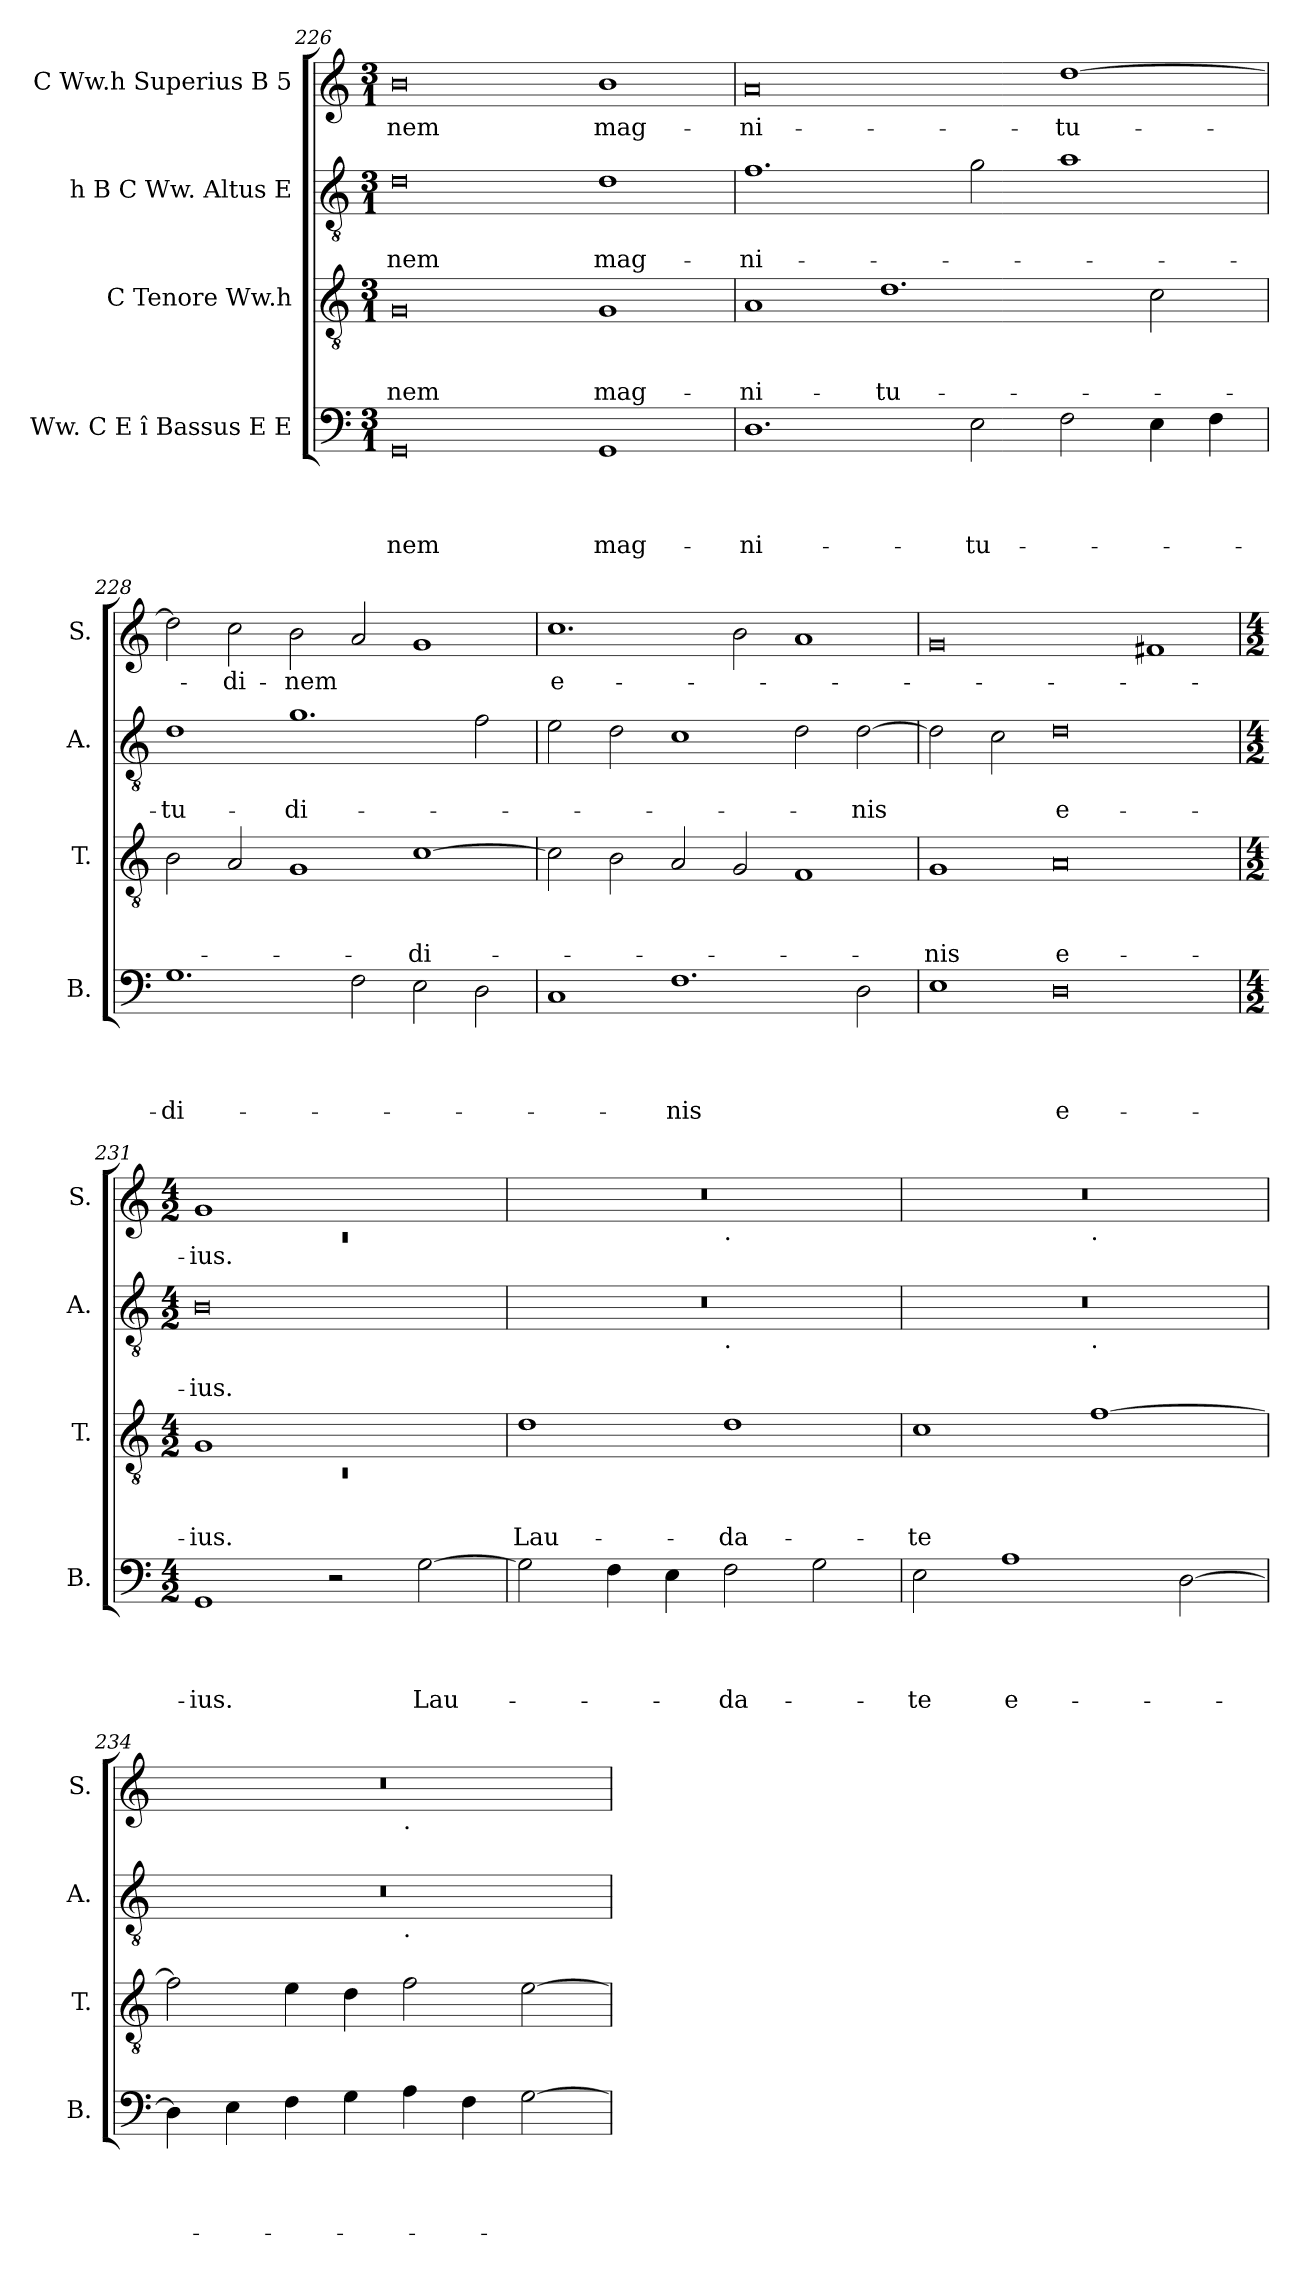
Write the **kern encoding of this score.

**kern	**text	**text	**text	**text	**kern	**text	**text	**text	**kern	**text	**text	**kern	**text
*part4	*part4	*part4	*part4	*part4	*part3	*part3	*part3	*part3	*part2	*part2	*part2	*part1	*part1
*staff4	*staff4	*staff4	*staff4	*staff4	*staff3	*staff3	*staff3	*staff3	*staff2	*staff2	*staff2	*staff1	*staff1
*I"Ww. C E î Bassus E E	*	*	*	*	*I"C Tenore Ww.h	*	*	*	*I"h B C Ww. Altus E	*	*	*I"C Ww.h Superius B 5	*
*I'B.	*	*	*	*	*I'T.	*	*	*	*I'A.	*	*	*I'S.	*
*clefF4	*	*	*	*	*clefGv2	*	*	*	*clefGv2	*	*	*clefG2	*
*k[]	*	*	*	*	*k[]	*	*	*	*k[]	*	*	*k[]	*
*C:	*	*	*	*	*C:	*	*	*	*C:	*	*	*C:	*
*M3/1	*	*	*	*	*M3/1	*	*	*	*M3/1	*	*	*M3/1	*
=226	=226	=226	=226	=226	=226	=226	=226	=226	=226	=226	=226	=226	=226
!	!	!	!	!LO:LY:b	!	!	!	!LO:LY:b	!	!	!LO:LY:b	!	!LO:LY:b
0GG	.	.	.	-nem	0G	.	.	-nem	0d	.	-nem	0b	-nem
!	!	!	!	!LO:LY:b	!	!	!	!LO:LY:b	!	!	!LO:LY:b	!	!LO:LY:b
1GG	.	.	.	mag-	1G	.	.	mag-	1d	.	mag-	1b	mag-
=227	=227	=227	=227	=227	=227	=227	=227	=227	=227	=227	=227	=227	=227
!	!	!	!	!LO:LY:b	!	!	!	!LO:LY:b	!	!	!LO:LY:b	!	!LO:LY:b:rj
1.D	.	.	.	-ni-	1A	.	.	-ni-	1.f	.	-ni-	0a	-ni-
!	!	!	!	!	!	!	!	!LO:LY:b	!	!	!	!	!
.	.	.	.	.	1.d	.	.	-tu-	.	.	.	.	.
!	!	!	!	!LO:LY:b	!	!	!	!	!	!	!	!	!
2E\	.	.	.	-tu-	.	.	.	.	2g\	.	.	.	.
!	!	!	!	!	!	!	!	!	!	!	!	!	!LO:LY:b
2F\	.	.	.	.	.	.	.	.	1a	.	.	[>1dd	-tu-
4E\	.	.	.	.	2c\	.	.	.	.	.	.	.	.
4F\	.	.	.	.	.	.	.	.	.	.	.	.	.
!!LO:PB:g=z
=228	=228	=228	=228	=228	=228	=228	=228	=228	=228	=228	=228	=228	=228
!	!	!	!	!LO:LY:b	!	!	!	!	!	!	!LO:LY:b	!	!
1.G	.	.	.	-di-	2B\	.	.	.	1d	.	-tu-	2dd\]	.
!	!	!	!	!	!	!	!	!	!	!	!	!	!LO:LY:b
.	.	.	.	.	2A/	.	.	.	.	.	.	2cc\	-di-
!	!	!	!	!	!	!	!	!	!	!	!LO:LY:b	!	!LO:LY:b
.	.	.	.	.	1G	.	.	.	1.g	.	-di-	2b\	-nem
2F\	.	.	.	.	.	.	.	.	.	.	.	2a/	.
!	!	!	!	!	!	!	!	!LO:LY:b	!	!	!	!	!
2E\	.	.	.	.	[>1c	.	.	-di-	.	.	.	1g	.
2D\	.	.	.	.	.	.	.	.	2f\	.	.	.	.
=229	=229	=229	=229	=229	=229	=229	=229	=229	=229	=229	=229	=229	=229
!	!	!	!	!	!	!	!	!	!	!	!	!	!LO:LY:b:rj
1C	.	.	.	.	2c\]	.	.	.	2e\	.	.	1.cc	e-
.	.	.	.	.	2B\	.	.	.	2d\	.	.	.	.
!	!	!	!	!LO:LY:b	!	!	!	!	!	!	!	!	!
1.F	.	.	.	-nis	2A/	.	.	.	1c	.	.	.	.
.	.	.	.	.	2G/	.	.	.	.	.	.	2b\	.
.	.	.	.	.	1F	.	.	.	2d\	.	.	1a	.
!	!	!	!	!	!	!	!	!	!	!	!LO:LY:b	!	!
2D\	.	.	.	.	.	.	.	.	[>2d\	.	-nis	.	.
=230	=230	=230	=230	=230	=230	=230	=230	=230	=230	=230	=230	=230	=230
!	!	!	!	!	!	!	!	!LO:LY:b	!	!	!	!	!
1E	.	.	.	.	1G	.	.	-nis	2d\]	.	.	0g	.
.	.	.	.	.	.	.	.	.	2c\	.	.	.	.
!	!	!	!	!LO:LY:b:rj	!	!	!	!LO:LY:b:rj	!	!	!LO:LY:b:rj	!	!
0D	.	.	.	e-	0A	.	.	e-	0d	.	e-	.	.
.	.	.	.	.	.	.	.	.	.	.	.	1f#	.
=231	=231	=231	=231	=231	=231	=231	=231	=231	=231	=231	=231	=231	=231
*M4/2	*	*	*	*	*M4/2	*	*	*	*M4/2	*	*	*M4/2	*
*	*	*	*	*	*^	*	*	*	*	*	*	*^	*
!	!	!	!	!LO:LY:b	!	!LO:N:vis=1	!	!	!LO:LY:b	!	!	!LO:LY:b	!	!LO:N:vis=1	!LO:LY:b
1GG	.	.	.	-ius.	1G	0rC	.	.	-ius.	0B	.	-ius.	1g	0rc	-ius.
2r	.	.	.	.	1ryy	.	.	.	.	.	.	.	1ryy	.	.
!	!	!	!	!LO:LY:b	!	!	!	!	!	!	!	!	!	!	!
[<2G\	.	.	.	Lau-	.	.	.	.	.	.	.	.	.	.	.
*	*	*	*	*	*v	*v	*	*	*	*	*	*	*	*	*
!!LO:LB:g=z	!!
=232	=232	=232	=232	=232	=232	=232	=232	=232	=232	=232	=232	=232	=232	=232
!	!	!	!	!	!	!	!	!LO:LY:b	!	!	!	!	!	!
*	*	*	*	*	*	*	*	*	*^	*	*	*	*	*
2G\]	.	.	.	.	1d	.	.	Lau-	0r	1ryy	.	.	0r	1ryy	.
4F\	.	.	.	.	.	.	.	.	.	.	.	.	.	.	.
4E\	.	.	.	.	.	.	.	.	.	.	.	.	.	.	.
!	!	!	!	!	!	!	!	!	!	!	!	!	!	!LO:TX:b:t=.	!
!	!	!	!	!	!	!	!	!	!	!LO:TX:b:t=.	!	!	!	!	!
!	!	!	!	!LO:LY:b	!	!	!	!LO:LY:b	!	!	!	!	!	!	!
2F\	.	.	.	-da-	1d	.	.	-da-	.	1ryy	.	.	.	1ryy	.
2G\	.	.	.	.	.	.	.	.	.	.	.	.	.	.	.
=233	=233	=233	=233	=233	=233	=233	=233	=233	=233	=233	=233	=233	=233	=233	=233
!	!	!	!	!LO:LY:b	!	!	!	!LO:LY:b	!	!	!	!	!	!	!
2E\	.	.	.	-te	1c	.	.	-te	0r	1ryy	.	.	0r	1ryy	.
!	!	!	!	!LO:LY:b:rj	!	!	!	!	!	!	!	!	!	!	!
1A	.	.	.	e-	.	.	.	.	.	.	.	.	.	.	.
!	!	!	!	!	!	!	!	!	!	!	!	!	!	!LO:TX:b:t=.	!
!	!	!	!	!	!	!	!	!	!	!LO:TX:b:t=.	!	!	!	!	!
.	.	.	.	.	[>1f	.	.	.	.	1ryy	.	.	.	1ryy	.
[>2D\	.	.	.	.	.	.	.	.	.	.	.	.	.	.	.
=234	=234	=234	=234	=234	=234	=234	=234	=234	=234	=234	=234	=234	=234	=234	=234
4D\]	.	.	.	.	2f\]	.	.	.	0r	1ryy	.	.	0r	1ryy	.
4E\	.	.	.	.	.	.	.	.	.	.	.	.	.	.	.
4F\	.	.	.	.	4e\	.	.	.	.	.	.	.	.	.	.
4G\	.	.	.	.	4d\	.	.	.	.	.	.	.	.	.	.
!	!	!	!	!	!	!	!	!	!	!	!	!	!	!LO:TX:b:t=.	!
!	!	!	!	!	!	!	!	!	!	!LO:TX:b:t=.	!	!	!	!	!
4A\	.	.	.	.	2f\	.	.	.	.	1ryy	.	.	.	1ryy	.
4F\	.	.	.	.	.	.	.	.	.	.	.	.	.	.	.
[>2G\	.	.	.	.	[>2e\	.	.	.	.	.	.	.	.	.	.
*	*	*	*	*	*	*	*	*	*v	*v	*	*	*	*	*
*	*	*	*	*	*	*	*	*	*	*	*	*v	*v	*
=	=	=	=	=	=	=	=	=	=	=	=	=	=
*-	*-	*-	*-	*-	*-	*-	*-	*-	*-	*-	*-	*-	*-
